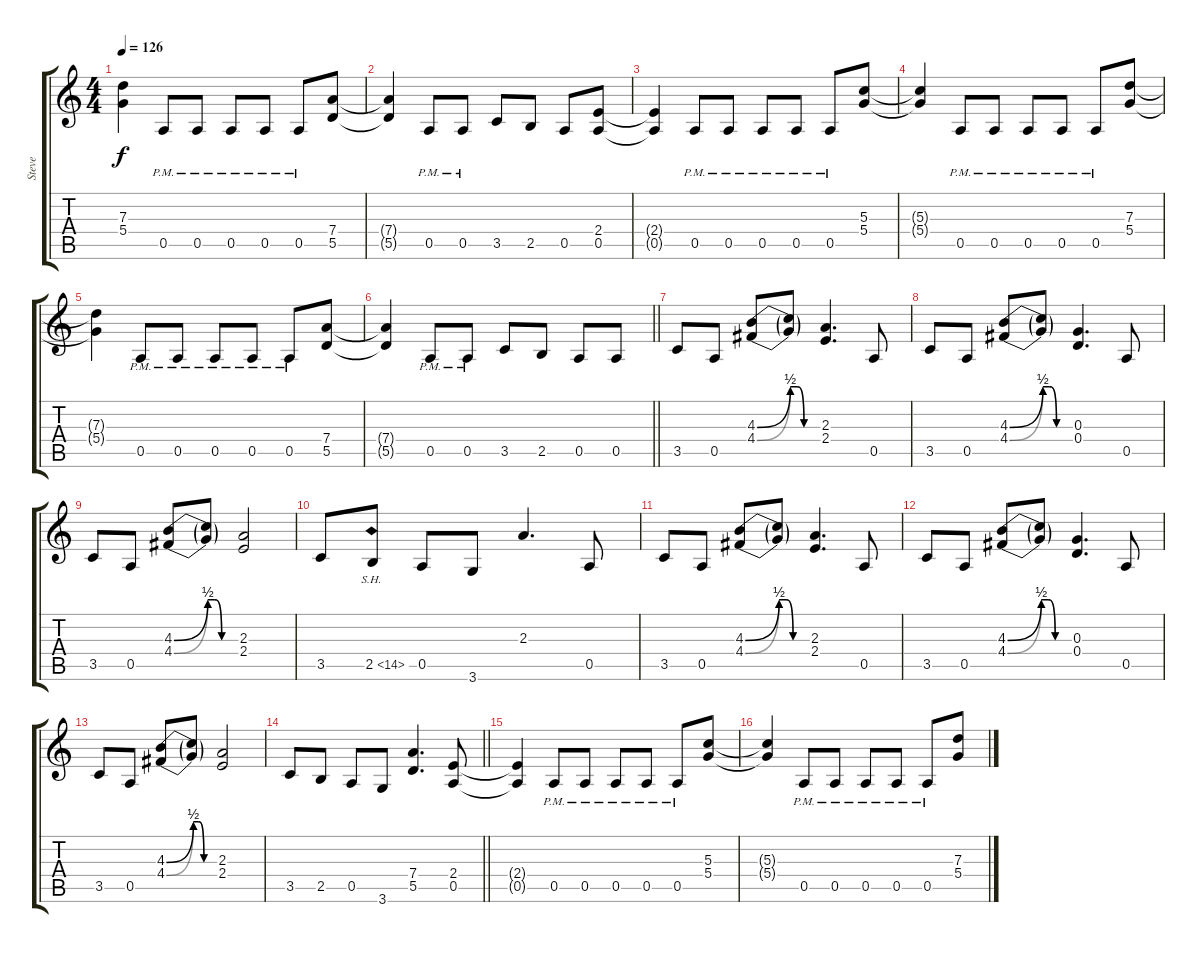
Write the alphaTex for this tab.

\track ("Steve" "Steve") {instrument distortionguitar}
\staff {score tabs}
\tuning (E4 B3 G3 D3 A2 E2) {hide}
\ts (4 4)
\tempo 126
\clef g2
\ks aminor
(7.3{t} 5.4{t}).4{dy f} 0.5{pm}.8 0.5{pm}.8 0.5{pm}.8 0.5{pm}.8 0.5{pm}.8 (7.4 5.5).8 |
(7.4{t} 5.5{t}).4 0.5{pm}.8 0.5{pm}.8 3.5.8 2.5.8 0.5.8 (2.4 0.5).8 |
(2.4{t} 0.5{t}).4 0.5{pm}.8 0.5{pm}.8 0.5{pm}.8 0.5{pm}.8 0.5{pm}.8 (5.3 5.4).8 |
(5.3{t} 5.4{t}).4 0.5{pm}.8 0.5{pm}.8 0.5{pm}.8 0.5{pm}.8 0.5{pm}.8 (7.3 5.4).8 |
(7.3{t} 5.4{t}).4 0.5{pm}.8 0.5{pm}.8 0.5{pm}.8 0.5{pm}.8 0.5{pm}.8 (7.4 5.5).8 |
\barLineRight lightlight
(7.4{t} 5.5{t}).4 0.5{pm}.8 0.5{pm}.8 3.5.8 2.5.8 0.5.8 0.5.8 |
3.5.8 0.5.8 (4.3{be (bend 0 0 60 2)} 4.4{be (bend 0 0 60 2)}).8 (4.3{be (custom 0 2 15 2 30 0 60 0) t} 4.4{be (custom 0 2 15 2 30 0 60 0) t}).8 (2.3 2.4).4{d} 0.5.8 |
3.5.8 0.5.8 (4.3{be (bend 0 0 60 2)} 4.4{be (bend 0 0 60 2)}).8 (4.3{be (custom 0 2 15 2 30 0 60 0) t} 4.4{be (custom 0 2 15 2 30 0 60 0) t}).8 (0.3 0.4).4{d} 0.5.8 |
3.5.8 0.5.8 (4.3{be (bend 0 0 60 2)} 4.4{be (bend 0 0 60 2)}).8 (4.3{be (custom 0 2 15 2 30 0 60 0) t} 4.4{be (custom 0 2 15 2 30 0 60 0) t}).8 (2.3 2.4).2 |
3.5.8 2.5{sh 12}.8 0.5.8 3.6.8 2.3.4{d} 0.5.8 |
3.5.8 0.5.8 (4.3{be (bend 0 0 60 2)} 4.4{be (bend 0 0 60 2)}).8 (4.3{be (custom 0 2 15 2 30 0 60 0) t} 4.4{be (custom 0 2 15 2 30 0 60 0) t}).8 (2.3 2.4).4{d} 0.5.8 |
3.5.8 0.5.8 (4.3{be (bend 0 0 60 2)} 4.4{be (bend 0 0 60 2)}).8 (4.3{be (custom 0 2 15 2 30 0 60 0) t} 4.4{be (custom 0 2 15 2 30 0 60 0) t}).8 (0.3 0.4).4{d} 0.5.8 |
3.5.8 0.5.8 (4.3{be (bend 0 0 60 2)} 4.4{be (bend 0 0 60 2)}).8 (4.3{be (custom 0 2 15 2 30 0 60 0) t} 4.4{be (custom 0 2 15 2 30 0 60 0) t}).8 (2.3 2.4).2 |
\barLineRight lightlight
3.5.8 2.5.8 0.5.8 3.6.8 (7.4 5.5).4{d} (2.4 0.5).8 |
(2.4{t} 0.5{t}).4 0.5{pm}.8 0.5{pm}.8 0.5{pm}.8 0.5{pm}.8 0.5{pm}.8 (5.3 5.4).8 |
(5.3{t} 5.4{t}).4 0.5{pm}.8 0.5{pm}.8 0.5{pm}.8 0.5{pm}.8 0.5{pm}.8 (7.3 5.4).8
